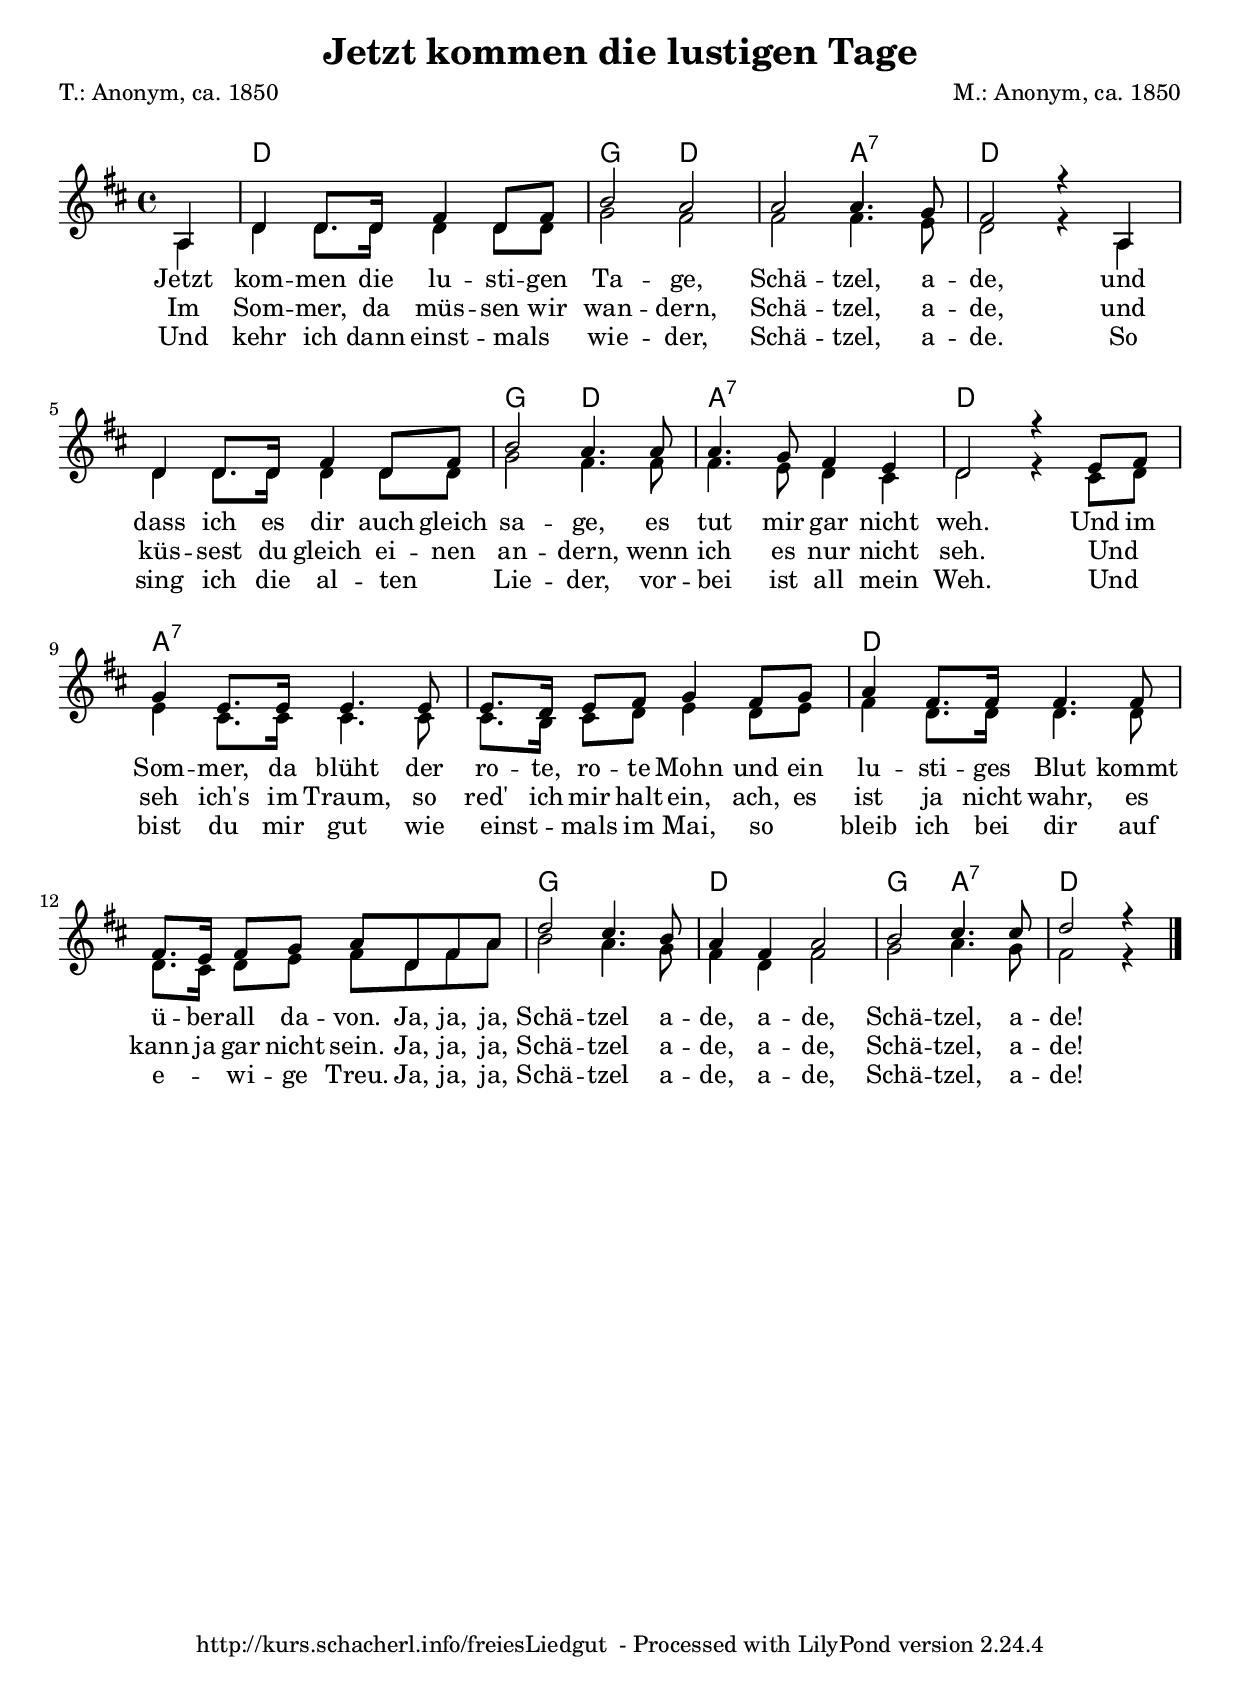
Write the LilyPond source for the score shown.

\version "2.24.1"

global = {
  \key d \major
  \time 4/4
  %\autoBeamOff
}

akkorde = \chords {s4  d1 g2 d2 s a:7 d1
                   s1 g2 d2 a1:7 d1
                   a1:7 s d
                   s1 g d g2 a:7 d2.
}

sopran = \relative c' {
  \global
  \partial 4
  a4 | d  d8. d16 fis4 d8 fis | b2 a | a a4. g8 | fis2 r4 a, \break
  d  d8. d16 fis4 d8 fis | b2 a4. a8 | a4. g8 fis4 e | d2 r4  e8 fis \break
  g4 e8. e16 e4. e8 | e8. d16 e8 fis g4 fis8 g | a4 fis8. fis16 fis4. fis8 | \break
  fis8. e16 fis8 g a d, fis a | d2 cis4. b8 | a4 fis a2 | b2 cis4. cis8 | d2 r4  
   \bar "|."
}

alt = \relative c' {
  \global
  \partial 4
  a4 | d  d8. d16 d4 d8 d | g2 fis | fis fis4. e8 | d2 r4 a \break
  d  d8. d16 d4 d8 d | g2 fis4. fis8 | fis4. e8 d4 cis | d2 r4  cis8 d \break
  e4 cis8. cis16 cis4. cis8 | cis8. b16 cis8 d e4 d8 e | fis4 d8. d16 d4. d8 | \break
  d8. cis16 d8 e fis d fis a | b2 a4. g8 | fis4 d fis2 | g2 a4. g8 | fis2 r4     \bar "|."
   \bar "|."
}


lyricsS = \lyricmode {
Jetzt kom -- men die lu -- sti -- gen Ta -- ge,
Schä -- tzel, a -- de,
und dass ich es dir auch gleich sa -- ge,
es tut mir gar nicht weh.
Und im Som -- mer,
da blüht der ro -- te, ro -- te Mohn
und ein lu -- sti -- ges Blut
kommt ü -- ber -- all da -- von.
Ja, ja, ja, Schä -- tzel a -- de, a -- de, Schä -- tzel, a -- de! 
}

lyricsSTwo = \lyricmode {
Im Som -- mer, da müs -- sen wir wan -- dern,
Schä -- tzel, a -- de,
und küs -- sest du gleich ei -- nen an -- dern,
wenn ich es nur nicht seh.
Und _ seh ich's im Traum,
so red' ich mir halt ein,
ach, es ist ja nicht wahr,
es kann ja gar nicht sein.
Ja, ja, ja, Schä -- tzel a -- de, a -- de, Schä -- tzel, a -- de! 
}

lyricsSThree = \lyricmode {
Und kehr ich dann einst -- mals _ wie -- der,
Schä -- tzel, a -- de.
So sing ich die al -- ten _ Lie -- der,
vor -- bei ist all mein Weh.
Und _ bist du mir gut
wie einst -- _ mals im Mai,
so _ bleib ich bei dir
auf e -- _ wi -- ge Treu.
Ja, ja, ja, Schä -- tzel a -- de, a -- de, Schä -- tzel, a -- de! 
}

fusszeile = \markup{
  \with-url #"http://kurs.schacherl.info/freiesLiedgut" {
  http://kurs.schacherl.info/freiesLiedgut
  }
  \with-url #"https://lilypond.org/"{" - Processed with LilyPond version"  #(lilypond-version)}
}


\paper {
  indent = 0
  %paper-height = 15\cm
  top-margin = 15
  %bottom-margin = 0
  markup-system-spacing.padding = #3
  system-system-spacing =
    #'((basic-distance . 12) 
       (minimum-distance . 8)
       (padding . 3)
       (stretchability . 60)) 
    % defaults: 12, 8, 1, 60
}

\header {
  title = "Jetzt kommen die lustigen Tage"
  poet = "T.: Anonym, ca. 1850" 
  composer = "M.: Anonym, ca. 1850"
  arranger = ""
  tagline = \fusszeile
}


\score {
 <<
      \akkorde
      \new Staff = "zweistimmig" 
      <<
        \new Voice = "voiceSopran" {
          \voiceOne
          \sopran
        }
        \new Lyrics \lyricsto "voiceSopran" \lyricsS
        \new Lyrics \lyricsto "voiceSopran" \lyricsSTwo
        \new Lyrics \lyricsto "voiceSopran" \lyricsSThree
        \new Voice = "voiceAlt" {
          \voiceTwo
          \alt
        }
        %Alt Lyrics unten
        %\addlyrics {\lyricsA}
      >>
 >>
  \layout{
  }
}


\score {
    \new ChoirStaff <<
      \new Staff = "zweistimmig" {
      <<
        \new Voice = "voiceSopran" {
          \voiceOne
          \sopran
        }
        \new Lyrics \lyricsto "voiceSopran" \lyricsS
        \new Voice = "voiceAlt" {
          \voiceTwo
          \alt
        }
        %Alt Lyrics unten
        %\addlyrics {\lyricsA}
      >>
      }
      >>
 
  \midi{
    \tempo 4 = 100
  }
}




